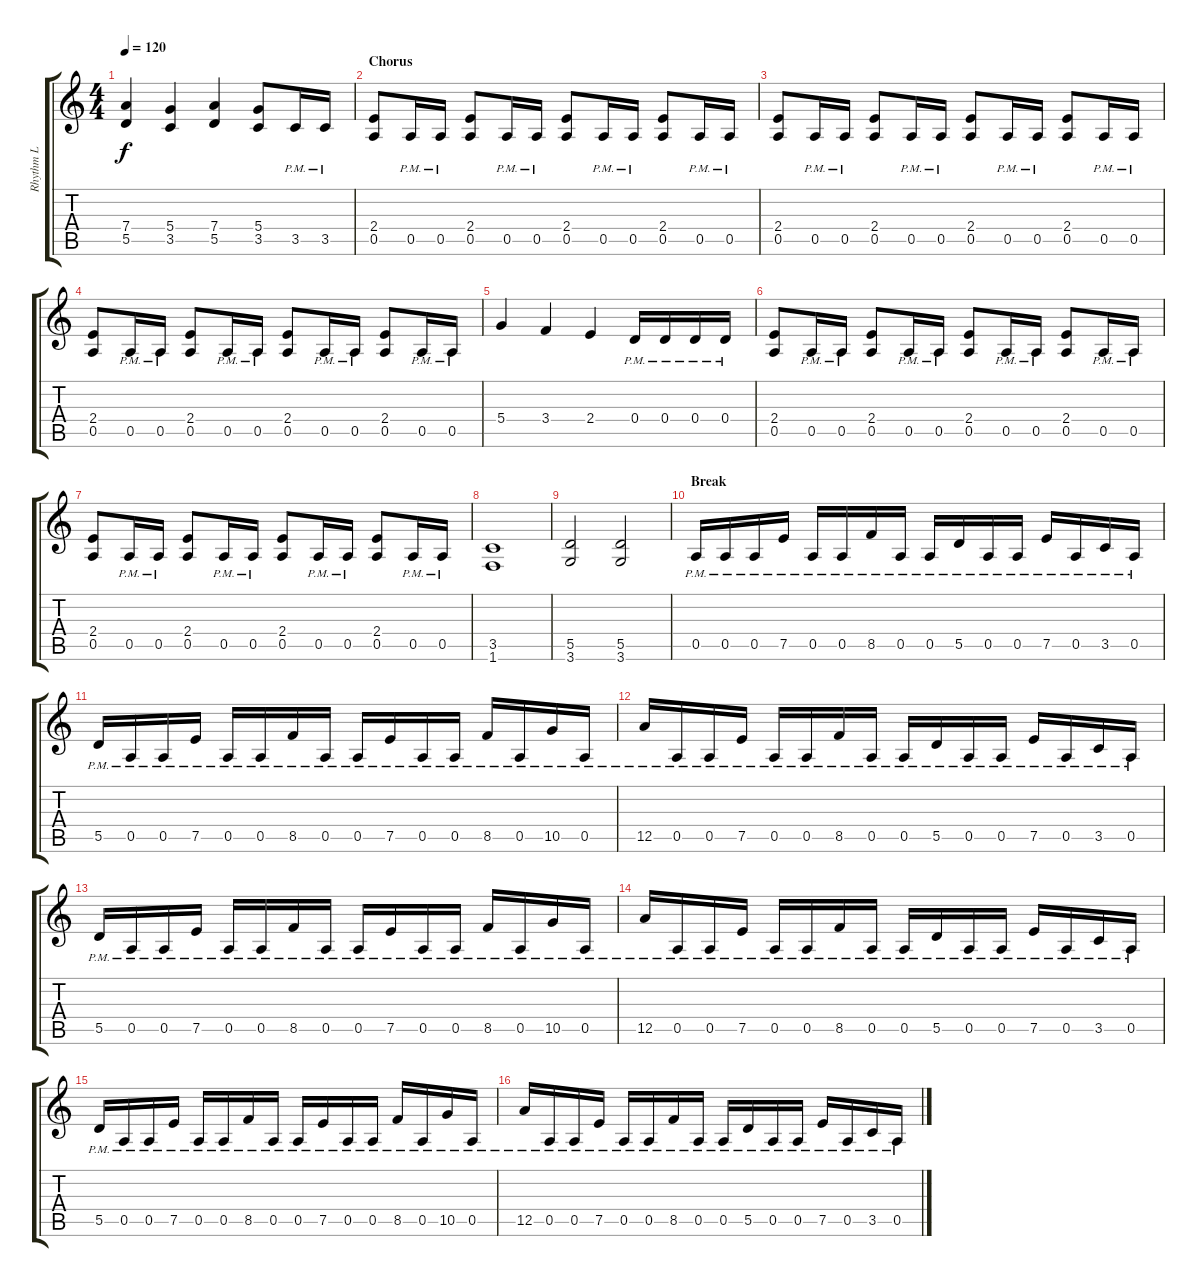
\track ("Rhythm L" "Rhythm L") {instrument distortionguitar}
\staff {score tabs}
\tuning (E4 B3 G3 D3 A2 E2) {hide}
\ts (4 4)
\tempo 120
\clef g2
\ks c
(7.4 5.5).4{dy f} (5.4 3.5).4 (7.4 5.5).4 (5.4 3.5).8 3.5{pm}.16 3.5{pm}.16 |
\section ("" "Chorus")
(2.4 0.5).8 0.5{pm}.16 0.5{pm}.16 (2.4 0.5).8 0.5{pm}.16 0.5{pm}.16 (2.4 0.5).8 0.5{pm}.16 0.5{pm}.16 (2.4 0.5).8 0.5{pm}.16 0.5{pm}.16 |
(2.4 0.5).8 0.5{pm}.16 0.5{pm}.16 (2.4 0.5).8 0.5{pm}.16 0.5{pm}.16 (2.4 0.5).8 0.5{pm}.16 0.5{pm}.16 (2.4 0.5).8 0.5{pm}.16 0.5{pm}.16 |
(2.4 0.5).8 0.5{pm}.16 0.5{pm}.16 (2.4 0.5).8 0.5{pm}.16 0.5{pm}.16 (2.4 0.5).8 0.5{pm}.16 0.5{pm}.16 (2.4 0.5).8 0.5{pm}.16 0.5{pm}.16 |
5.4.4 3.4.4 2.4.4 0.4{pm}.16 0.4{pm}.16 0.4{pm}.16 0.4{pm}.16 |
(2.4 0.5).8 0.5{pm}.16 0.5{pm}.16 (2.4 0.5).8 0.5{pm}.16 0.5{pm}.16 (2.4 0.5).8 0.5{pm}.16 0.5{pm}.16 (2.4 0.5).8 0.5{pm}.16 0.5{pm}.16 |
(2.4 0.5).8 0.5{pm}.16 0.5{pm}.16 (2.4 0.5).8 0.5{pm}.16 0.5{pm}.16 (2.4 0.5).8 0.5{pm}.16 0.5{pm}.16 (2.4 0.5).8 0.5{pm}.16 0.5{pm}.16 |
(3.5 1.6).1 |
(5.5 3.6).2 (5.5 3.6).2 |
\section ("" "Break")
0.5{pm}.16 0.5{pm}.16 0.5{pm}.16 7.5{pm}.16 0.5{pm}.16 0.5{pm}.16 8.5{pm}.16 0.5{pm}.16 0.5{pm}.16 5.5{pm}.16 0.5{pm}.16 0.5{pm}.16 7.5{pm}.16 0.5{pm}.16 3.5{pm}.16 0.5{pm}.16 |
5.5{pm}.16 0.5{pm}.16 0.5{pm}.16 7.5{pm}.16 0.5{pm}.16 0.5{pm}.16 8.5{pm}.16 0.5{pm}.16 0.5{pm}.16 7.5{pm}.16 0.5{pm}.16 0.5{pm}.16 8.5{pm}.16 0.5{pm}.16 10.5{pm}.16 0.5{pm}.16 |
12.5{pm}.16 0.5{pm}.16 0.5{pm}.16 7.5{pm}.16 0.5{pm}.16 0.5{pm}.16 8.5{pm}.16 0.5{pm}.16 0.5{pm}.16 5.5{pm}.16 0.5{pm}.16 0.5{pm}.16 7.5{pm}.16 0.5{pm}.16 3.5{pm}.16 0.5{pm}.16 |
5.5{pm}.16 0.5{pm}.16 0.5{pm}.16 7.5{pm}.16 0.5{pm}.16 0.5{pm}.16 8.5{pm}.16 0.5{pm}.16 0.5{pm}.16 7.5{pm}.16 0.5{pm}.16 0.5{pm}.16 8.5{pm}.16 0.5{pm}.16 10.5{pm}.16 0.5{pm}.16 |
12.5{pm}.16 0.5{pm}.16 0.5{pm}.16 7.5{pm}.16 0.5{pm}.16 0.5{pm}.16 8.5{pm}.16 0.5{pm}.16 0.5{pm}.16 5.5{pm}.16 0.5{pm}.16 0.5{pm}.16 7.5{pm}.16 0.5{pm}.16 3.5{pm}.16 0.5{pm}.16 |
5.5{pm}.16 0.5{pm}.16 0.5{pm}.16 7.5{pm}.16 0.5{pm}.16 0.5{pm}.16 8.5{pm}.16 0.5{pm}.16 0.5{pm}.16 7.5{pm}.16 0.5{pm}.16 0.5{pm}.16 8.5{pm}.16 0.5{pm}.16 10.5{pm}.16 0.5{pm}.16 |
12.5{pm}.16 0.5{pm}.16 0.5{pm}.16 7.5{pm}.16 0.5{pm}.16 0.5{pm}.16 8.5{pm}.16 0.5{pm}.16 0.5{pm}.16 5.5{pm}.16 0.5{pm}.16 0.5{pm}.16 7.5{pm}.16 0.5{pm}.16 3.5{pm}.16 0.5{pm}.16
